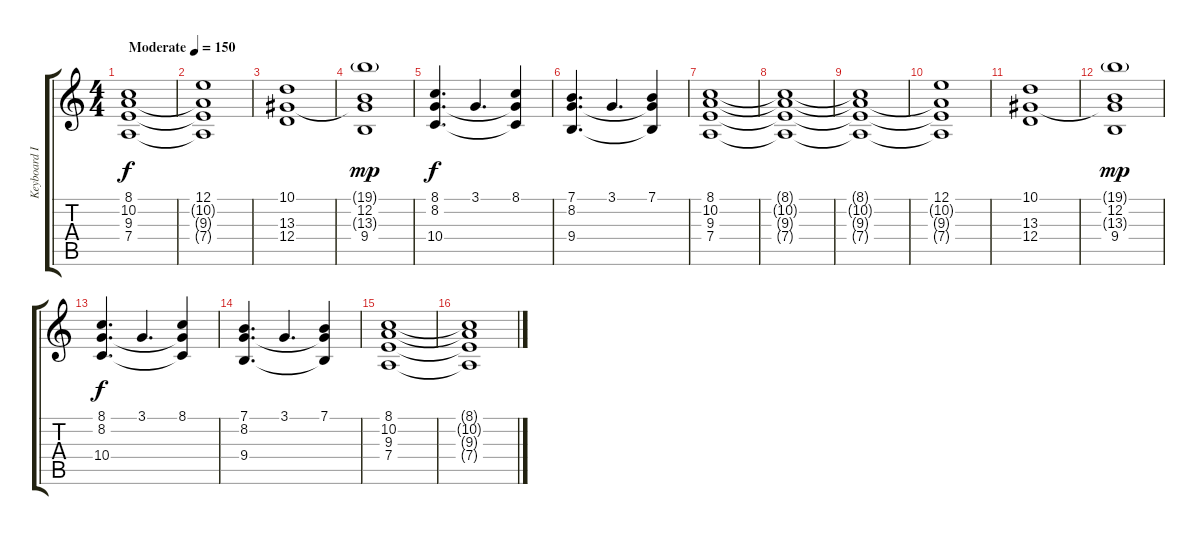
\track ("Keyboard I" "Keyboard I") {instrument stringensemble1}
\staff {score tabs}
\tuning (E4 B3 G3 D3 A2 E2) {hide}
\ts (4 4)
\tempo (150 "Moderate")
\clef g2
\ks c
(8.1 10.2 9.3 7.4).1{dy f instrument stringensemble1} |
(12.1 10.2{t} 9.3{t} 7.4{t}).1 |
(10.1 13.3 12.4).1 |
(19.1{g} 12.2 13.3{t} 9.4).1{dy mp} |
(8.1 8.2 10.4).4{d dy f} 3.1.4{d} (8.1 8.2{t} 10.4{t}).4 |
(7.1 8.2 9.4).4{d} 3.1.4{d} (7.1 8.2{t} 9.4{t}).4 |
(8.1 10.2 9.3 7.4).1 |
(8.1{t} 10.2{t} 9.3{t} 7.4{t}).1 |
(8.1{t} 10.2{t} 9.3{t} 7.4{t}).1 |
(12.1 10.2{t} 9.3{t} 7.4{t}).1 |
(10.1 13.3 12.4).1 |
(19.1{g} 12.2 13.3{t} 9.4).1{dy mp} |
(8.1 8.2 10.4).4{d dy f} 3.1.4{d} (8.1 8.2{t} 10.4{t}).4 |
(7.1 8.2 9.4).4{d} 3.1.4{d} (7.1 8.2{t} 9.4{t}).4 |
(8.1 10.2 9.3 7.4).1 |
(8.1{t} 10.2{t} 9.3{t} 7.4{t}).1
